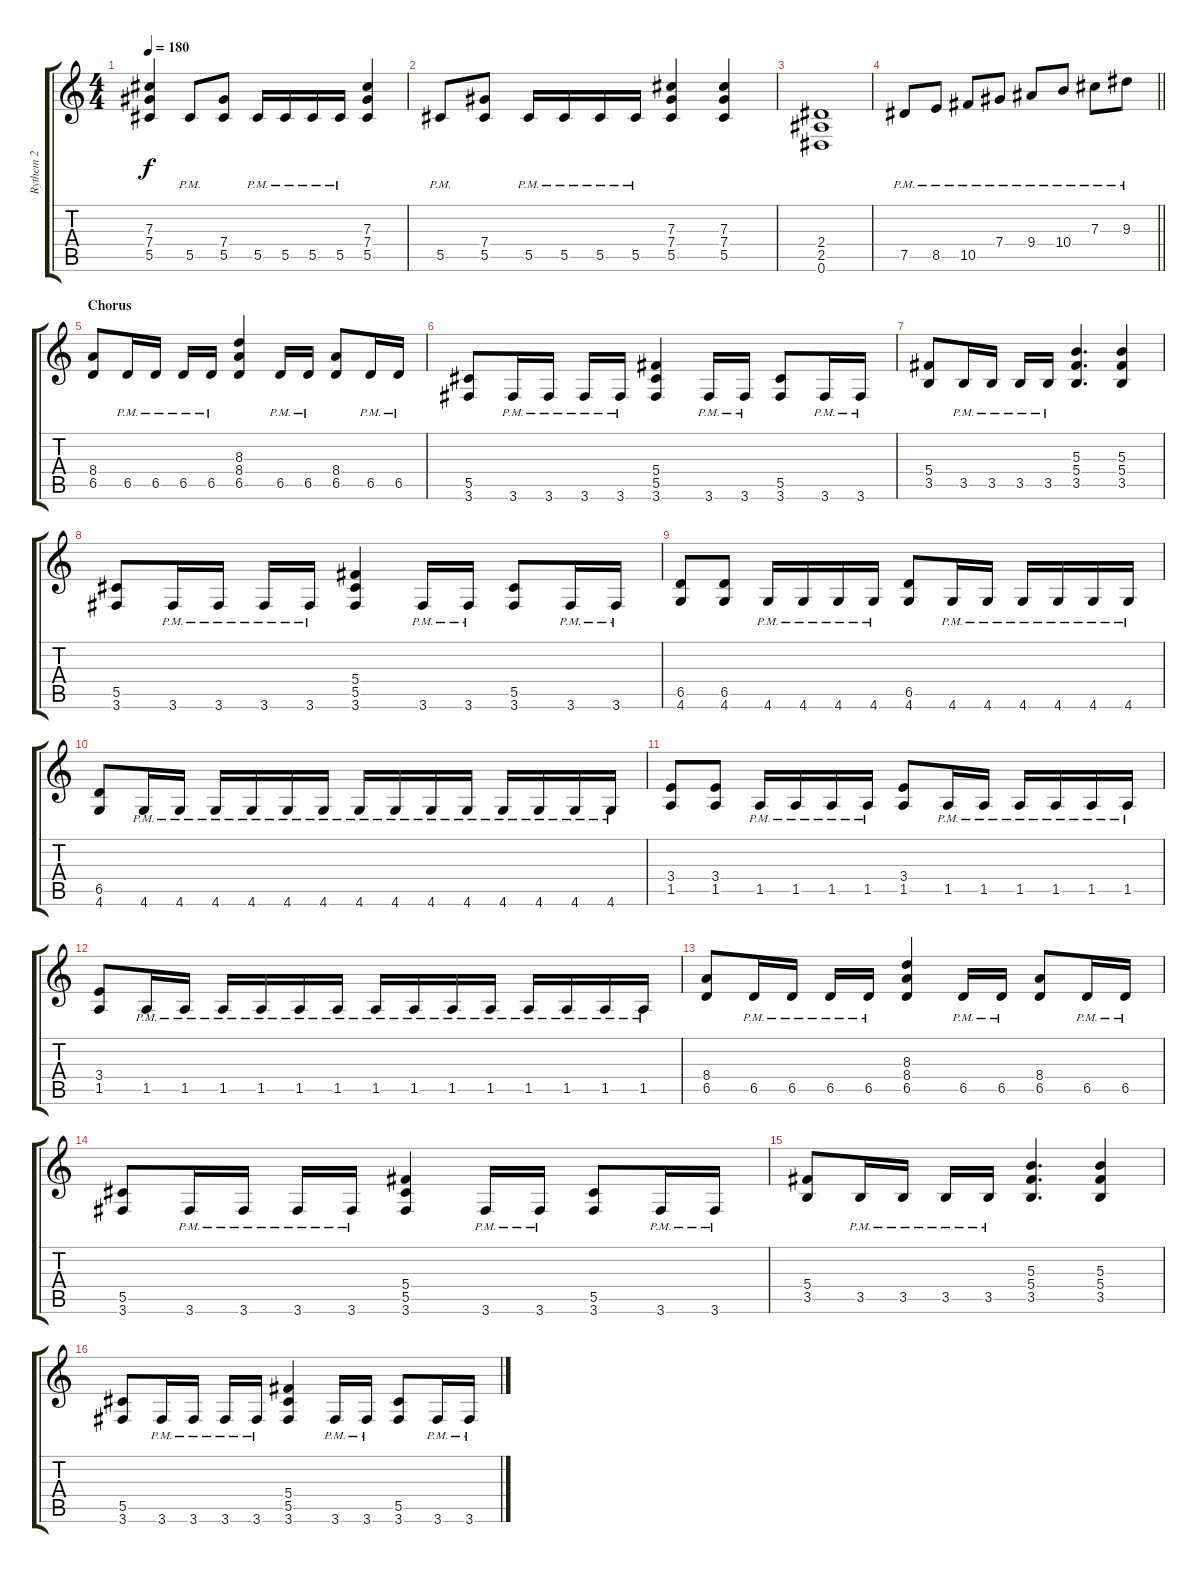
\track ("Rythem 2" "Rythem 2") {instrument distortionguitar}
\staff {score tabs}
\tuning (Eb4 Bb3 Gb3 Db3 Ab2 Eb2) {hide}
\ts (4 4)
\tempo 180
\clef g2
\ks c
(7.3 7.4 5.5).4{dy f} 5.5{pm}.8 (7.4 5.5).8 5.5{pm}.16 5.5{pm}.16 5.5{pm}.16 5.5{pm}.16 (7.3 7.4 5.5).4 |
5.5{pm}.8 (7.4 5.5).8 5.5{pm}.16 5.5{pm}.16 5.5{pm}.16 5.5{pm}.16 (7.3 7.4 5.5).4 (7.3 7.4 5.5).4 |
(2.4 2.5 0.6).1 |
\barLineRight lightlight
7.5{pm}.8 8.5{pm}.8 10.5{pm}.8 7.4{pm}.8 9.4{pm}.8 10.4{pm}.8 7.3{pm}.8 9.3{pm}.8 |
\section ("" "Chorus")
(8.4 6.5).8 6.5{pm}.16 6.5{pm}.16 6.5{pm}.16 6.5{pm}.16 (8.3 8.4 6.5).4 6.5{pm}.16 6.5{pm}.16 (8.4 6.5).8 6.5{pm}.16 6.5{pm}.16 |
(5.5 3.6).8 3.6{pm}.16 3.6{pm}.16 3.6{pm}.16 3.6{pm}.16 (5.4 5.5 3.6).4 3.6{pm}.16 3.6{pm}.16 (5.5 3.6).8 3.6{pm}.16 3.6{pm}.16 |
(5.4 3.5).8 3.5{pm}.16 3.5{pm}.16 3.5{pm}.16 3.5{pm}.16 (5.3 5.4 3.5).4{d} (5.3 5.4 3.5).4 |
(5.5 3.6).8 3.6{pm}.16 3.6{pm}.16 3.6{pm}.16 3.6{pm}.16 (5.4 5.5 3.6).4 3.6{pm}.16 3.6{pm}.16 (5.5 3.6).8 3.6{pm}.16 3.6{pm}.16 |
(6.5 4.6).8 (6.5 4.6).8 4.6{pm}.16 4.6{pm}.16 4.6{pm}.16 4.6{pm}.16 (6.5 4.6).8 4.6{pm}.16 4.6{pm}.16 4.6{pm}.16 4.6{pm}.16 4.6{pm}.16 4.6{pm}.16 |
(6.5 4.6).8 4.6{pm}.16 4.6{pm}.16 4.6{pm}.16 4.6{pm}.16 4.6{pm}.16 4.6{pm}.16 4.6{pm}.16 4.6{pm}.16 4.6{pm}.16 4.6{pm}.16 4.6{pm}.16 4.6{pm}.16 4.6{pm}.16 4.6{pm}.16 |
(3.4 1.5).8 (3.4 1.5).8 1.5{pm}.16 1.5{pm}.16 1.5{pm}.16 1.5{pm}.16 (3.4 1.5).8 1.5{pm}.16 1.5{pm}.16 1.5{pm}.16 1.5{pm}.16 1.5{pm}.16 1.5{pm}.16 |
(3.4 1.5).8 1.5{pm}.16 1.5{pm}.16 1.5{pm}.16 1.5{pm}.16 1.5{pm}.16 1.5{pm}.16 1.5{pm}.16 1.5{pm}.16 1.5{pm}.16 1.5{pm}.16 1.5{pm}.16 1.5{pm}.16 1.5{pm}.16 1.5{pm}.16 |
(8.4 6.5).8 6.5{pm}.16 6.5{pm}.16 6.5{pm}.16 6.5{pm}.16 (8.3 8.4 6.5).4 6.5{pm}.16 6.5{pm}.16 (8.4 6.5).8 6.5{pm}.16 6.5{pm}.16 |
(5.5 3.6).8 3.6{pm}.16 3.6{pm}.16 3.6{pm}.16 3.6{pm}.16 (5.4 5.5 3.6).4 3.6{pm}.16 3.6{pm}.16 (5.5 3.6).8 3.6{pm}.16 3.6{pm}.16 |
(5.4 3.5).8 3.5{pm}.16 3.5{pm}.16 3.5{pm}.16 3.5{pm}.16 (5.3 5.4 3.5).4{d} (5.3 5.4 3.5).4 |
(5.5 3.6).8 3.6{pm}.16 3.6{pm}.16 3.6{pm}.16 3.6{pm}.16 (5.4 5.5 3.6).4 3.6{pm}.16 3.6{pm}.16 (5.5 3.6).8 3.6{pm}.16 3.6{pm}.16
